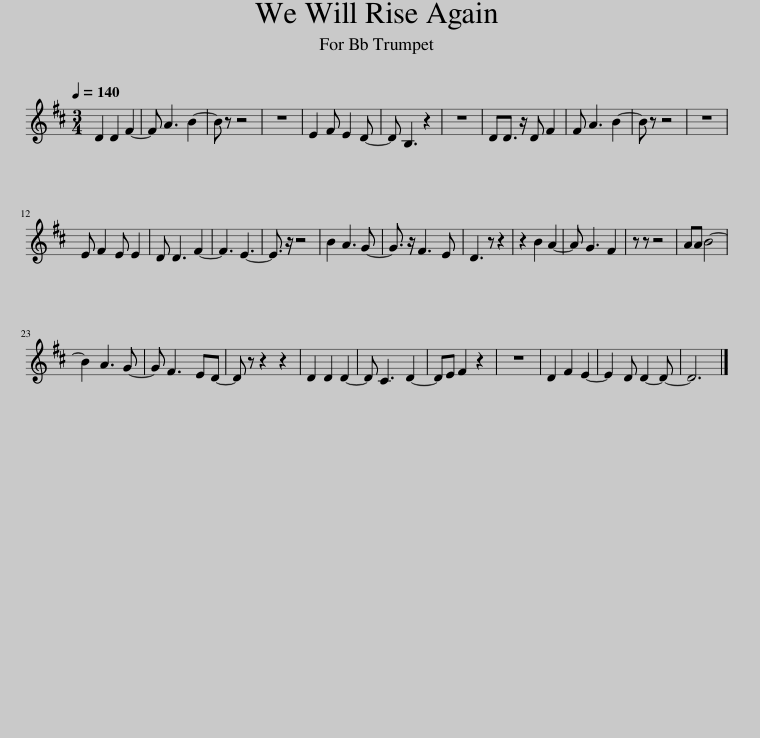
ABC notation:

X:1
L:1/8
Q:1/4=140
M:3/4
I:linebreak $
K:none
V:1 treble transpose=-2
V:1
[K:D] D2 D2 F2- | F A3 B2- | B z z4 | z6 | E2 F E2 D- | %5
 D B,3 z2 | z6 | DD3/2 z/ D F2 | F A3 B2- | B z z4 | %10
 z6 |$ E F2 E E2 | D D3 F2- | F3 E3- | E3/2 z/ z4 | %15
 B2 A3 G- | G3/2 z/ F3 E | D3 z z2 | z2 B2 A2- | A G3 F2 | %20
 z z z4 | AA B4- |$ B2 A3 G- | G F3 ED- | D z z2 z2 | %25
 D2 D2 D2- | D C3 D2- | DE F2 z2 | z6 | D2 F2 E2- | %30
 E2 D D2- D- | D6 |] %32
